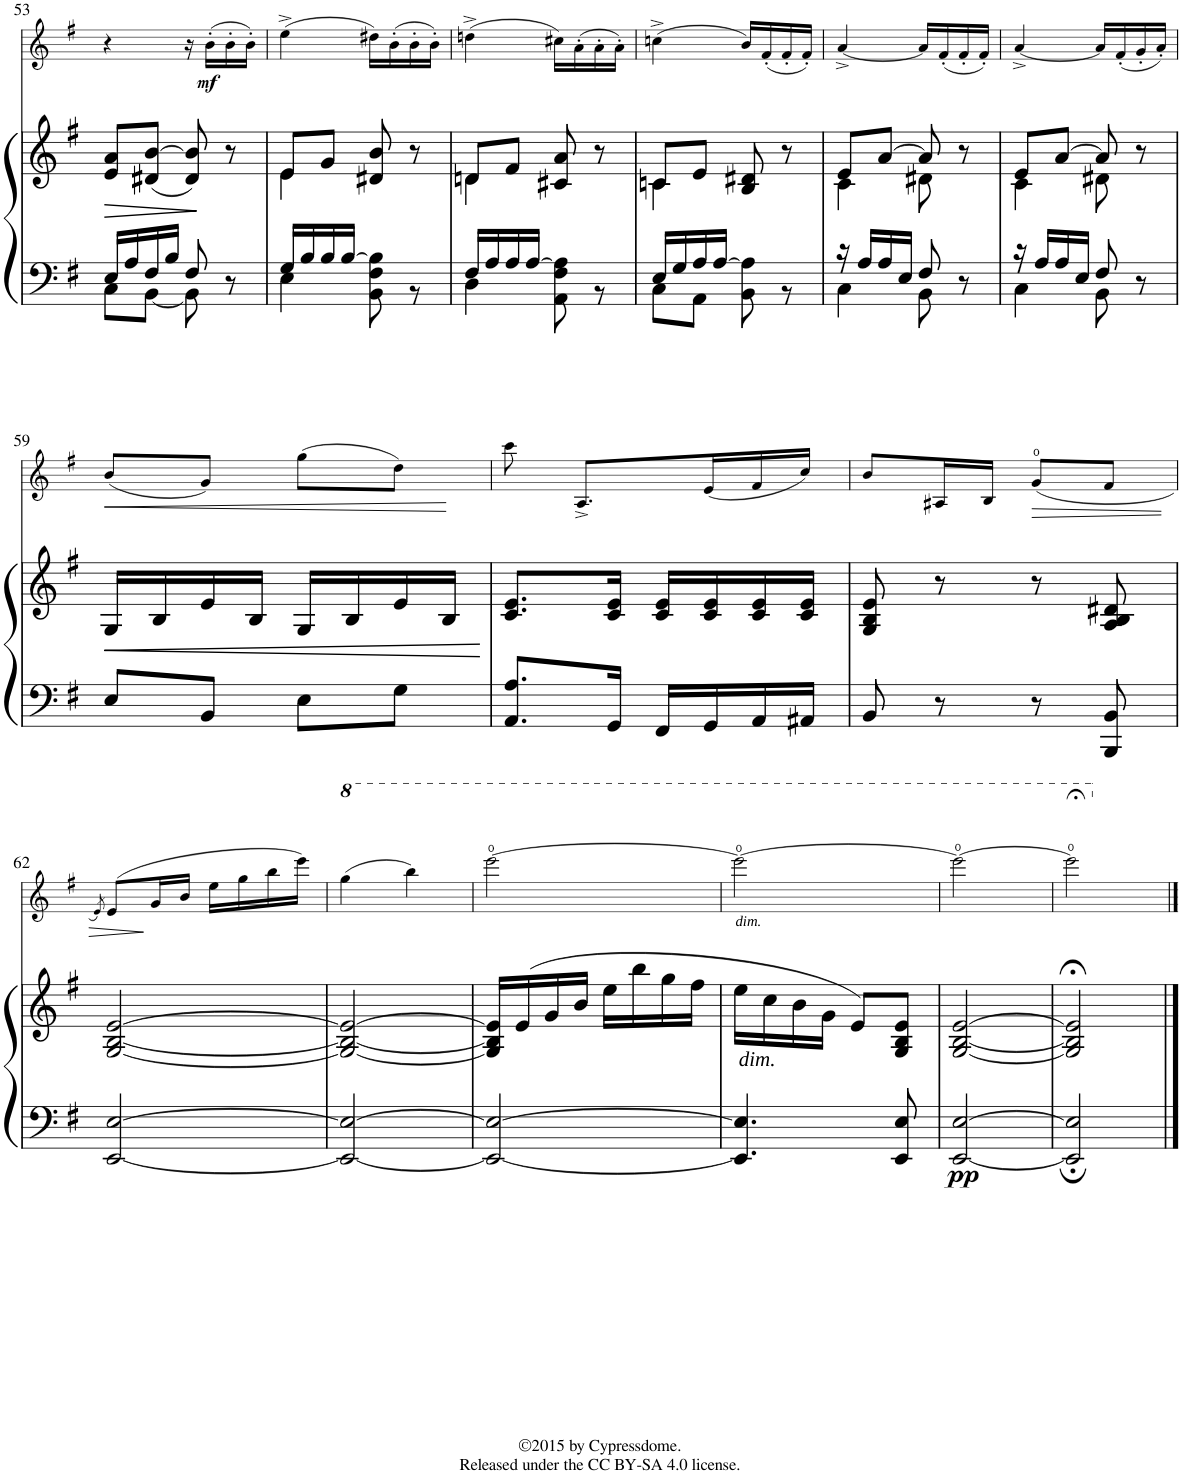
**kern	**kern	**dynam	**kern	**dynam
*part2	*part2	*part2	*part1	*part1
*staff3	*staff2	*staff2/3	*staff1	*staff1
*I"Piano	*	*	*I"Violin	*
*I'Pno	*	*	*I'Vln	*
!!LO:PB:g=z
*clefF4	*clefG2	*	*clefG2	*
*k[f#]	*k[f#]	*	*k[f#]	*
*M2/4	*M2/4	*	*M2/4	*
=53	=53	=53	=53	=53
*^	*	*	*	*
!	!	!	!LO:HP:b	!	!
16E/LL	8C\L	8e/ 8a/L	>	4r	.
16A/	.	.	.	.	.
16F#/	[8BB\J	(8d#X/ [8b/J	.	.	.
16B/JJ	.	.	.	.	.
8F#/	8BB\]	8d#/ 8b/])	.	16r	.
!	!	!	!	!	!LO:DY:b
.	.	.	.	(16b'v\LL	mf
8r	8ryy	8r	]	16b'\	.
.	.	.	.	16b'\JJ)	.
=54	=54	=54	=54	=54	=54
*	*	*^	*	*	*
16G/LL	4E\	8e/L	4e\	.	(4ee^\	.
16B/	.	.	.	.	.	.
16B/	.	8g/J	.	.	.	.
[16B/JJ	.	.	.	.	.	.
4ryy	8BB\ 8F#\ 8B\]	8d#X/ 8b/	4ryy	.	16dd#X\LL)	.
.	.	.	.	.	(16b'\	.
.	8r	8r	.	.	16b'\	.
.	.	.	.	.	16b'\JJ)	.
=55	=55	=55	=55	=55	=55	=55
16F#/LL	4D\	8d/L	4dn\	.	(4ddn^\	.
16A/	.	.	.	.	.	.
16A/	.	8f#/J	.	.	.	.
[16A/JJ	.	.	.	.	.	.
4ryy	8AA\ 8F#\ 8A\]	8c#X/ 8a/	4ryy	.	16cc#X\LL)	.
.	.	.	.	.	(16a'\	.
.	8r	8r	.	.	16a'\	.
.	.	.	.	.	16a'\JJ)	.
=56	=56	=56	=56	=56	=56	=56
16E/LL	8C\L	8c/L	4cn\	.	(4ccn^\	.
16G/	.	.	.	.	.	.
16A/	8AA\J	8e/J	.	.	.	.
[16A/JJ	.	.	.	.	.	.
4ryy	8BB\ 8A\]	8B/ 8d#X/	4ryy	.	16b/LL)	.
.	.	.	.	.	(16f#'/	.
.	8r	8r	.	.	16f#'/	.
.	.	.	.	.	16f#'/JJ)	.
=57	=57	=57	=57	=57	=57	=57
16r	4C\	8e/L	4c\	.	[4a^/	.
16A/LL	.	.	.	.	.	.
16A/	.	[8a/J	.	.	.	.
16E/JJ	.	.	.	.	.	.
8F#/	8BB\	8a/]	8d#X\	.	16a/LL]	.
.	.	.	.	.	(16f#'/	.
8r	8ryy	8r	8ryy	.	16f#'/	.
.	.	.	.	.	16f#'/JJ)	.
=58	=58	=58	=58	=58	=58	=58
16r	4C\	8e/L	4c\	.	[4a^/	.
16A/LL	.	.	.	.	.	.
16A/	.	[8a/J	.	.	.	.
16E/JJ	.	.	.	.	.	.
8F#/	8BB\	8a/]	8d#X\	.	16a/LL]	.
.	.	.	.	.	(16f#'/	.
8r	8ryy	8r	8ryy	.	16g'/	.
.	.	.	.	.	16a'/JJ)	.
*v	*v	*	*	*	*	*
*	*v	*v	*	*	*
!!LO:LB:g=z
=59	=59	=59	=59	=59
!	!	!LO:HP:b	!	!LO:HP:b
8E/L	16G/LL	<	(8b/L	<
.	16B/	.	.	.
8BB/J	16e/	.	8g/J)	.
.	16B/JJ	.	.	.
8E\L	16G/LL	.	(8gg\L	.
.	16B/	.	.	.
8G\J	16e/	.	8dd\J)	.
.	16B/JJ	.	.	.
.	.	[	.	[
=60	=60	=60	=60	=60
8.AA/ 8.A/L	8.c/ 8.e/L	.	8ccc\	.
.	.	.	8.A^u/L	.
16GG/Jk	16c/ 16e/Jk	.	.	.
16FF#/LL	16c/ 16e/LL	.	.	.
16GG/	16c/ 16e/	.	(16e/L	.
16AA/	16c/ 16e/	.	16f#/	.
16AA#X/JJ	16c/ 16e/JJ	.	16cc/JJ)	.
=61	=61	=61	=61	=61
8BB/	8G/ 8B/ 8e/	.	8b/L	.
8r	8r	.	16A#X/L	.
.	.	.	16B/JJ	.
!	!	!	!	!LO:HP:b
8r	8r	.	(8g/L	>
8BBB/ 8BB/	8A/ 8B/ 8d#X/	.	8f#/J	.
!!LO:LB:g=z
=62	=62	=62	=62	=62
.	.	.	8qe/)	.
[2EE/ [2E/	[2G/ [2B/ [2e/	.	(8e/L	.
.	.	.	16g/L	]
.	.	.	16b/JJ	.
.	.	.	16ee\LL	.
.	.	.	16gg\	.
.	.	.	16bb\	.
.	.	.	16eee\JJ)	.
=63	=63	=63	=63	=63
*	*	*	*8va	*
2EE/_ 2E/_	2G/_ 2B/_ 2e/_	.	(4ggg\	.
.	.	.	4bbb\)	.
=64	=64	=64	=64	=64
2EE/_ 2E/_	16G/] 16B/] 16e/]LL	.	[2eeee\	.
.	(16e/	.	.	.
.	16g/	.	.	.
.	16b/JJ	.	.	.
.	16ee\LL	.	.	.
.	16bb\	.	.	.
.	16gg\	.	.	.
.	16ff#\JJ	.	.	.
=65	=65	=65	=65	=65
!	!	!LO:DY:b	!	!LO:DY:b
4.EE/] 4.E/]	16ee\LL	other-dynamics	2eeee\_	other-dynamics
.	16cc\	.	.	.
.	16b\	.	.	.
.	16g\JJ	.	.	.
.	8e/L)	.	.	.
8EE/ 8E/	8G/ 8B/ 8e/J	.	.	.
=66	=66	=66	=66	=66
!	!	!LO:DY:b=2	!	!
[2EE/ [2E/	[2G/ [2B/ [2e/	pp	2eeee\_	.
=67	=67	=67	=67	=67
2EE/]; 2E/];	2G/];< 2B/];< 2e/];<	.	2eeee;<\]	.
*	*	*	*X8va	*
==	==	==	==	==
*-	*-	*-	*-	*-
